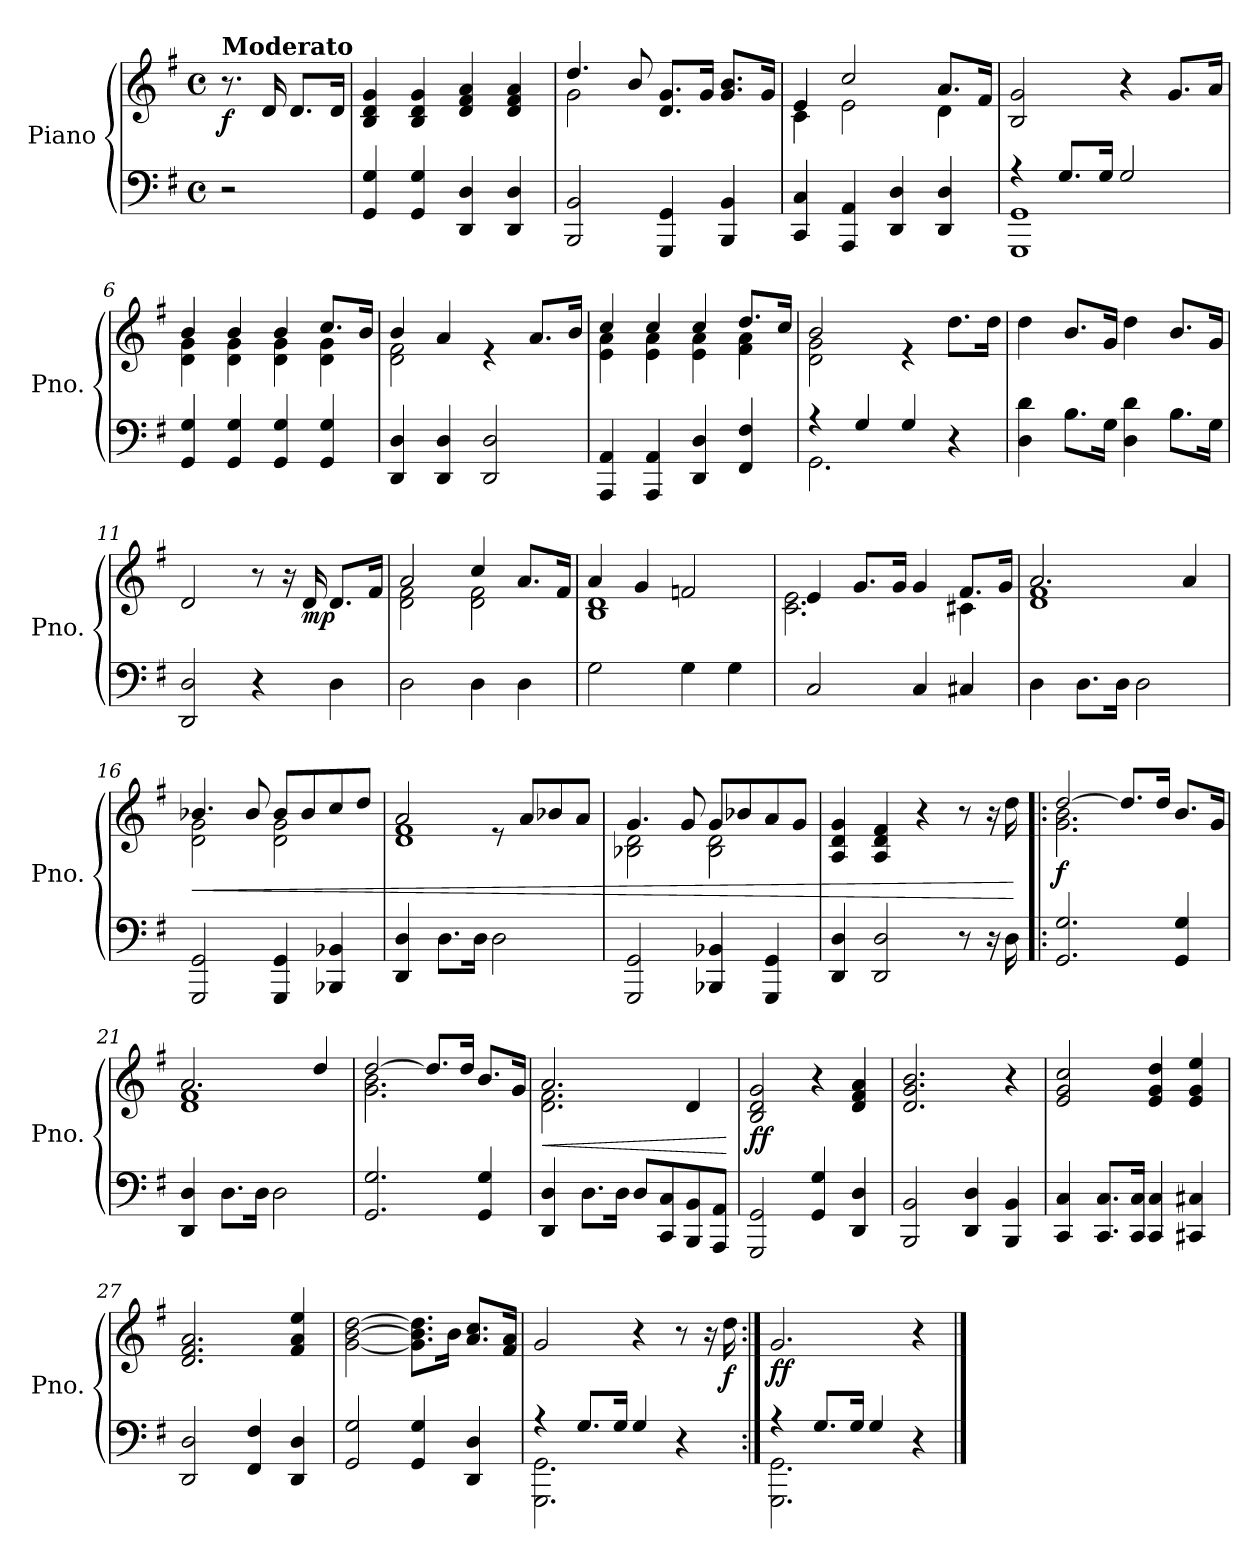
**kern	**kern	**dynam
*part1	*part1	*part1
*staff2	*staff1	*staff1/2
*I"Piano	*	*
*I'Pno.	*	*
*clefF4	*clefG2	*
*k[f#]	*k[f#]	*
*M4/4	*M4/4	*
*met(c)	*met(c)	*
=1	=1	=1
!	!LO:TX:a:B:t=Moderato	!
!	!	!LO:DY:b
2r	8.r	f
.	16d/	.
.	8.d/L	.
.	16d/Jk	.
=2	=2	=2
4GG/ 4G/	4B/ 4d/ 4g/	.
4GG/ 4G/	4B/ 4d/ 4g/	.
4DD/ 4D/	4d/ 4f#/ 4a/	.
4DD/ 4D/	4d/ 4f#/ 4a/	.
=3	=3	=3
*	*^	*
2BBB/ 2BB/	4.dd/	2g\	.
.	8b/	.	.
4GGG/ 4GG/	8.d/ 8.g/L	2ryy	.
.	16g/Jk	.	.
4BBB/ 4BB/	8.g/ 8.b/L	.	.
.	16g/Jk	.	.
=4	=4	=4	=4
4CC/ 4C/	4e/	4c\	.
4AAA/ 4AA/	2cc/	2e\	.
4DD/ 4D/	.	.	.
4DD/ 4D/	8.a/L	4d\	.
.	16f#/Jk	.	.
*	*v	*v	*
=5	=5	=5
*^	*	*
4r	1GGG 1GG	2B/ 2g/	.
8.G/L	.	.	.
16G/Jk	.	.	.
2G/	.	4r	.
.	.	8.g/L	.
.	.	16a/Jk	.
*v	*v	*	*
=6	=6	=6
*	*^	*
4GG/ 4G/	4b/	4d\ 4g\	.
4GG/ 4G/	4b/	4d\ 4g\	.
4GG/ 4G/	4b/	4d\ 4g\	.
4GG/ 4G/	8.cc/L	4d\ 4g\	.
.	16b/Jk	.	.
!!LO:LB:g=z	!!
=7	=7	=7	=7
4DD/ 4D/	4b/	2d\ 2f#\	.
4DD/ 4D/	4a/	.	.
2DD/ 2D/	4re	2ryy	.
.	8.a/L	.	.
.	16b/Jk	.	.
=8	=8	=8	=8
4AAA/ 4AA/	4cc/	4e\ 4a\	.
4AAA/ 4AA/	4cc/	4e\ 4a\	.
4DD/ 4D/	4cc/	4e\ 4a\	.
4FF#/ 4F#/	8.dd/L	4f#\ 4a\	.
.	16cc/Jk	.	.
=9	=9	=9	=9
*^	*	*	*
4r	2.GG\	2b/	2d\ 2g\	.
4G/	.	.	.	.
4G/	.	4re	2ryy	.
4r	4ryy	8.dd\L	.	.
.	.	16dd\Jk	.	.
*v	*v	*	*	*
*	*v	*v	*
=10	=10	=10
4D\ 4d\	4dd\	.
8.B\L	8.b/L	.
16G\Jk	16g/Jk	.
4D\ 4d\	4dd\	.
8.B\L	8.b/L	.
16G\Jk	16g/Jk	.
=11	=11	=11
2DD/ 2D/	2d/	.
4r	8r	.
.	16r	.
!	!	!LO:DY:b
.	16d/	mp
4D\	8.d/L	.
.	16f#/Jk	.
=12	=12	=12
*	*^	*
2D\	2a/	2d\ 2f#\	.
4D\	4cc/	2d\ 2f#\	.
4D\	8.a/L	.	.
.	16f#/Jk	.	.
!!LO:LB:g=z	!!
=13	=13	=13	=13
2G\	4a/	1B 1d	.
.	4g/	.	.
4G\	2fn/	.	.
4G\	.	.	.
=14	=14	=14	=14
2C/	4e/	2.c\ 2.e\	.
.	8.g/L	.	.
.	16g/Jk	.	.
4C/	4g/	.	.
4C#X/	8.f#/L	4c#X\	.
.	16g/Jk	.	.
=15	=15	=15	=15
4D\	2.a/	1d 1f#	.
8.D\L	.	.	.
16D\Jk	.	.	.
2D\	.	.	.
.	4a/	.	.
=16	=16	=16	=16
!	!	!	!LO:HP:b
2GGG/ 2GG/	4.b-X/	2d\ 2g\	<
.	8b-/	.	.
4GGG/ 4GG/	8b-/L	2d\ 2g\	.
.	8b-/	.	.
4BBB-X/ 4BB-X/	8cc/	.	.
.	8dd/J	.	.
=17	=17	=17	=17
4DD/ 4D/	2a/	1d 1f#	.
8.D\L	.	.	.
16D\Jk	.	.	.
2D\	8re	.	.
.	8a/L	.	.
.	8b-X/	.	.
.	8a/J	.	.
!!LO:LB:g=z	!!
=18	=18	=18	=18
2GGG/ 2GG/	4.g/	2B-X\ 2d\	.
.	8g/	.	.
4BBB-X/ 4BB-X/	8g/L	2B-\ 2d\	.
.	8b-X/	.	.
4GGG/ 4GG/	8a/	.	.
.	8g/J	.	.
*	*v	*v	*
=19	=19	=19
4DD/ 4D/	4A/ 4d/ 4g/	.
2DD/ 2D/	4A/ 4d/ 4f#/	.
.	4r	.
8r	8r	.
16r	16r	.
16D\	16dd\	.
.	.	[
=20!|:	=20!|:	=20!|:
*	*^	*
!	!	!	!LO:DY:b
2.GG/ 2.G/	[2dd/	2.g\ 2.b\	f
.	8.dd/L]	.	.
.	16dd/Jk	.	.
4GG/ 4G/	8.b/L	4ryy	.
.	16g/Jk	.	.
=21	=21	=21	=21
4DD/ 4D/	2.a/	1d 1f#	.
8.D\L	.	.	.
16D\Jk	.	.	.
2D\	.	.	.
.	4dd/	.	.
=22	=22	=22	=22
2.GG/ 2.G/	[2dd/	2.g\ 2.b\	.
.	8.dd/L]	.	.
.	16dd/Jk	.	.
4GG/ 4G/	8.b/L	4ryy	.
.	16g/Jk	.	.
!!LO:LB:g=z	!!
=23	=23	=23	=23
!	!	!	!LO:HP:b
4DD/ 4D/	2.a/	2.d\ 2.f#\	<
8.D\L	.	.	.
16D\Jk	.	.	.
8D/L	.	.	.
8CC/ 8C/	.	.	.
8BBB/ 8BB/	4d/	4ryy	.
8AAA/ 8AA/J	.	.	.
*	*v	*v	*
.	.	[
=24	=24	=24
!	!	!LO:DY:b
2GGG/ 2GG/	2B/ 2d/ 2g/	ff
4GG/ 4G/	4r	.
4DD/ 4D/	4d/ 4f#/ 4a/	.
=25	=25	=25
2BBB/ 2BB/	2.d/ 2.g/ 2.b/	.
4DD/ 4D/	.	.
4BBB/ 4BB/	4r	.
=26	=26	=26
4CC/ 4C/	2e/ 2g/ 2cc/	.
8.CC/ 8.C/L	.	.
16CC/ 16C/Jk	.	.
4CC/ 4C/	4e/ 4g/ 4dd/	.
4CC#X/ 4C#X/	4e/ 4g/ 4ee/	.
=27	=27	=27
2DD/ 2D/	2.d/ 2.f#/ 2.a/	.
4FF#/ 4F#/	.	.
4DD/ 4D/	4f#/ 4a/ 4ee/	.
=28	=28	=28
2GG/ 2G/	[2g\ [2b\ [2dd\	.
4GG/ 4G/	8.g\] 8.b\] 8.dd\]L	.
.	16b\Jk	.
4DD/ 4D/	8.a/ 8.cc/L	.
.	16f#/ 16a/Jk	.
=29	=29	=29
*^	*	*
4r	2.GGG\ 2.GG\	2g/	.
8.G/L	.	.	.
16G/Jk	.	.	.
4G/	.	4r	.
4r	4ryy	8r	.
.	.	16r	.
!	!	!	!LO:DY:b
.	.	16dd\	f
!!LO:PB:g=z
=30:|!	=30:|!	=30:|!	=30:|!
!	!	!	!LO:DY:b
4r	2.GGG\ 2.GG\	2.g/	ff
8.G/L	.	.	.
16G/Jk	.	.	.
4G/	.	.	.
4r	4ryy	4r	.
*v	*v	*	*
==	==	==
*-	*-	*-
